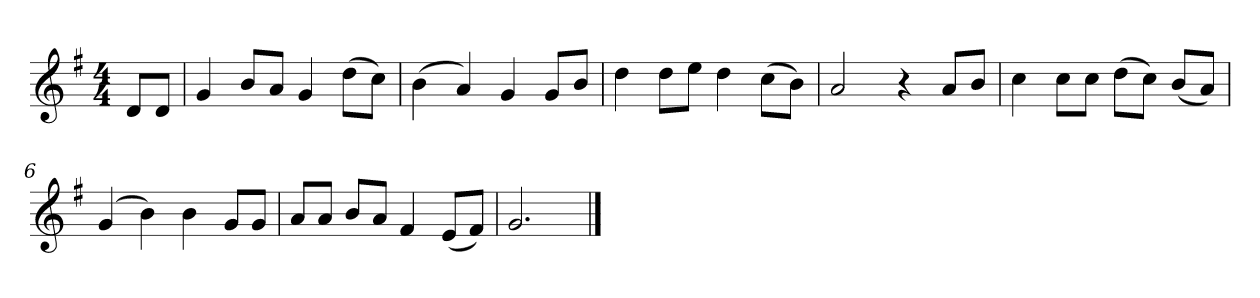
**kern
*part1
*staff1
*k[f#]
*M4/4
*MM120
=
8dL
8dJ
=1
4g
8bL
8aJ
4g
(8ddL
8ccJ)
=2
(4b
4a)
4g
8gL
8bJ
=3
4dd
8ddL
8eeJ
4dd
(8ccL
8bJ)
=4
2a
4r
8aL
8bJ
=5
4cc
8ccL
8ccJ
(8ddL
8ccJ)
(8bL
8aJ)
=6
(4g
4b)
4b
8gL
8gJ
=7
8aL
8aJ
8bL
8aJ
4f#
(8eL
8f#J)
=8
2.g
==
*-
